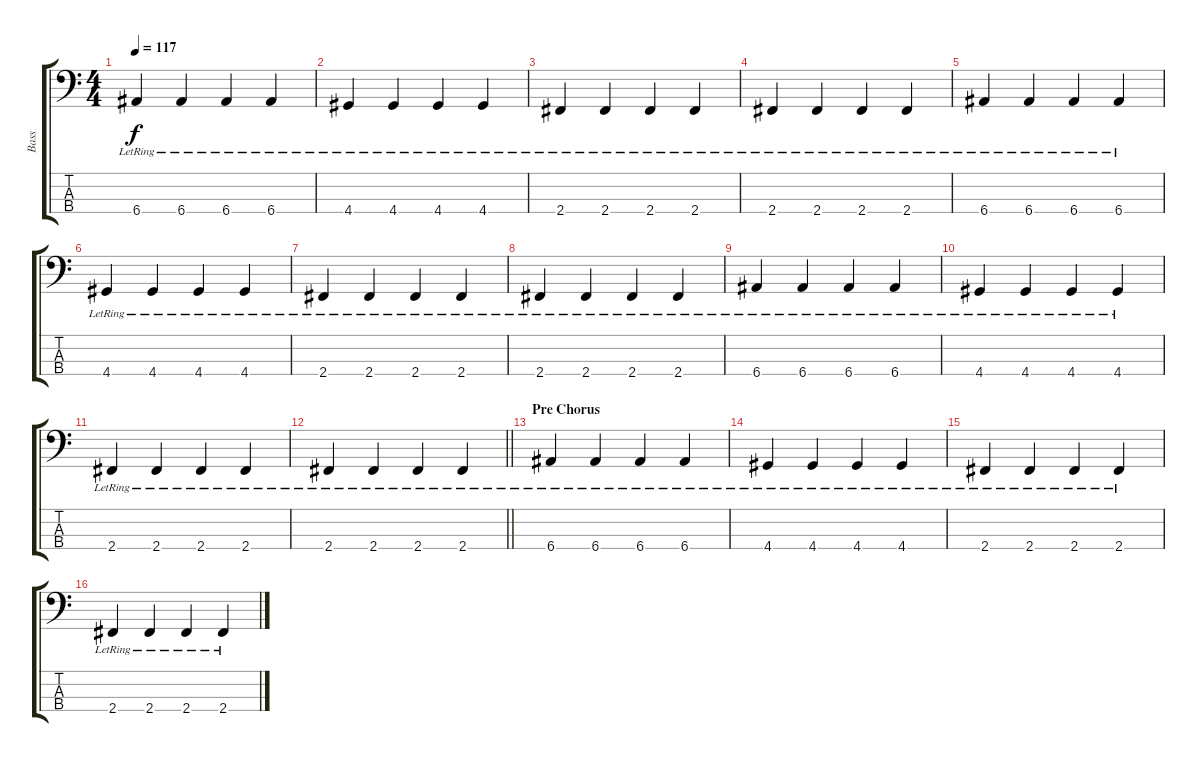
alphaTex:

\track ("Bass" "Bass") {instrument electricbassfinger}
\staff {score tabs}
\tuning (G2 D2 A1 E1) {hide}
\ts (4 4)
\tempo 117
\clef f4
\ks c
6.4{lr}.4{dy f} 6.4{lr}.4 6.4{lr}.4 6.4{lr}.4 |
4.4{lr}.4 4.4{lr}.4 4.4{lr}.4 4.4{lr}.4 |
2.4{lr}.4 2.4{lr}.4 2.4{lr}.4 2.4{lr}.4 |
2.4{lr}.4 2.4{lr}.4 2.4{lr}.4 2.4{lr}.4 |
6.4{lr}.4 6.4{lr}.4 6.4{lr}.4 6.4{lr}.4 |
4.4{lr}.4 4.4{lr}.4 4.4{lr}.4 4.4{lr}.4 |
2.4{lr}.4 2.4{lr}.4 2.4{lr}.4 2.4{lr}.4 |
2.4{lr}.4 2.4{lr}.4 2.4{lr}.4 2.4{lr}.4 |
6.4{lr}.4 6.4{lr}.4 6.4{lr}.4 6.4{lr}.4 |
4.4{lr}.4 4.4{lr}.4 4.4{lr}.4 4.4{lr}.4 |
2.4{lr}.4 2.4{lr}.4 2.4{lr}.4 2.4{lr}.4 |
\barLineRight lightlight
2.4{lr}.4 2.4{lr}.4 2.4{lr}.4 2.4{lr}.4 |
\section ("" "Pre Chorus")
6.4{lr}.4 6.4{lr}.4 6.4{lr}.4 6.4{lr}.4 |
4.4{lr}.4 4.4{lr}.4 4.4{lr}.4 4.4{lr}.4 |
2.4{lr}.4 2.4{lr}.4 2.4{lr}.4 2.4{lr}.4 |
2.4{lr}.4 2.4{lr}.4 2.4{lr}.4 2.4{lr}.4
